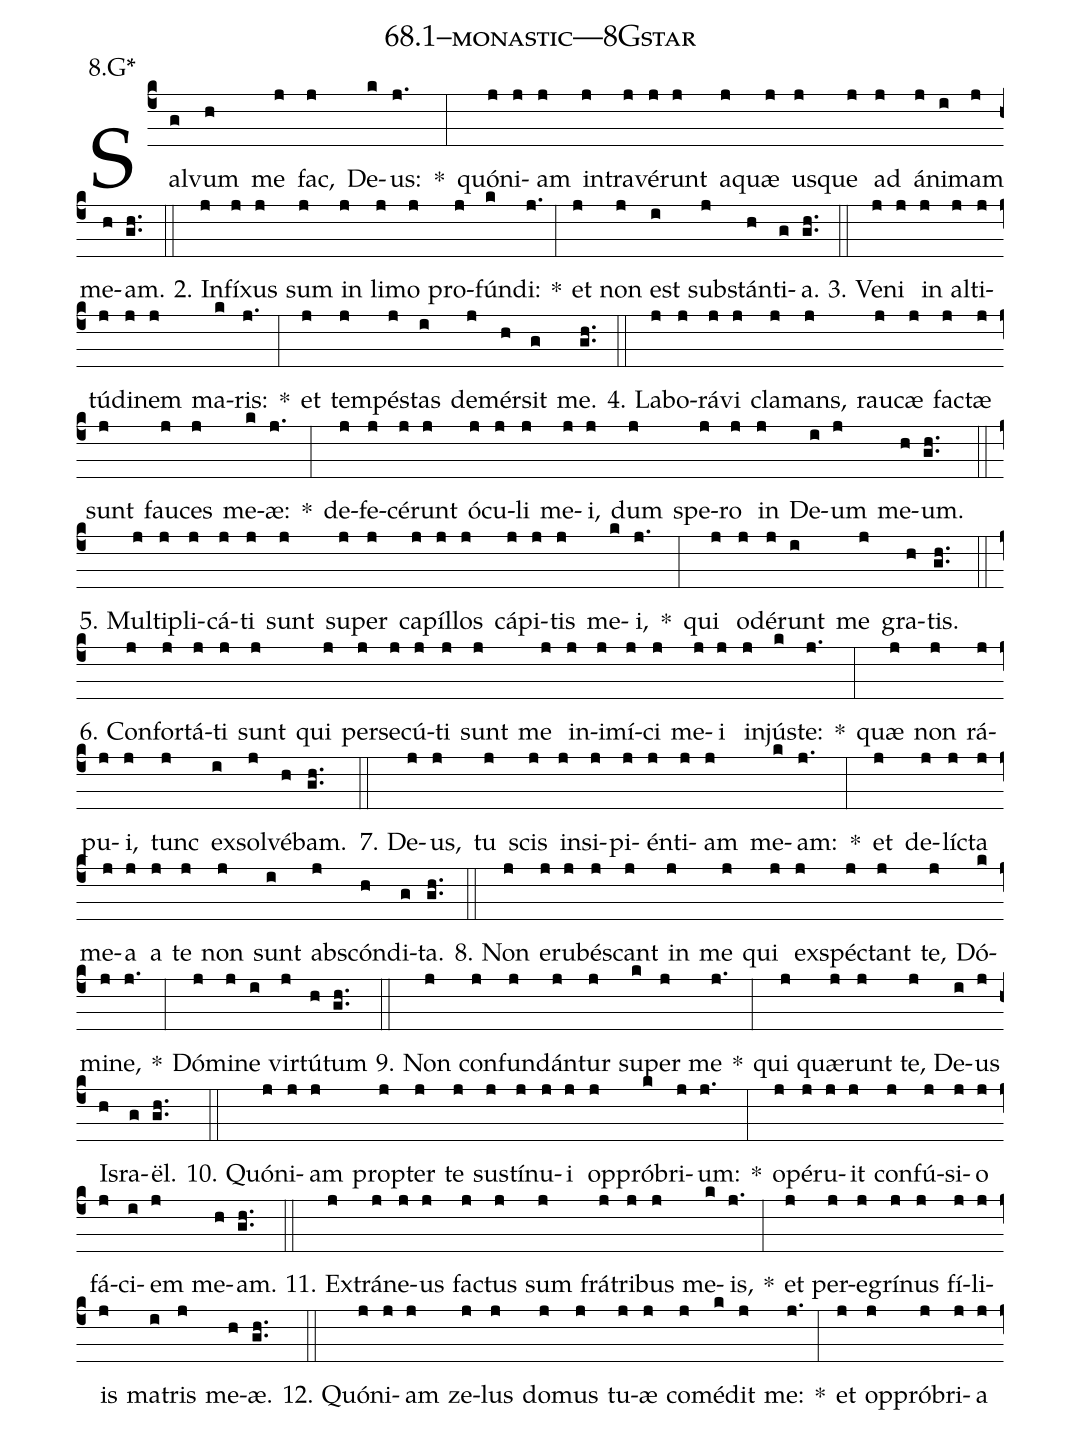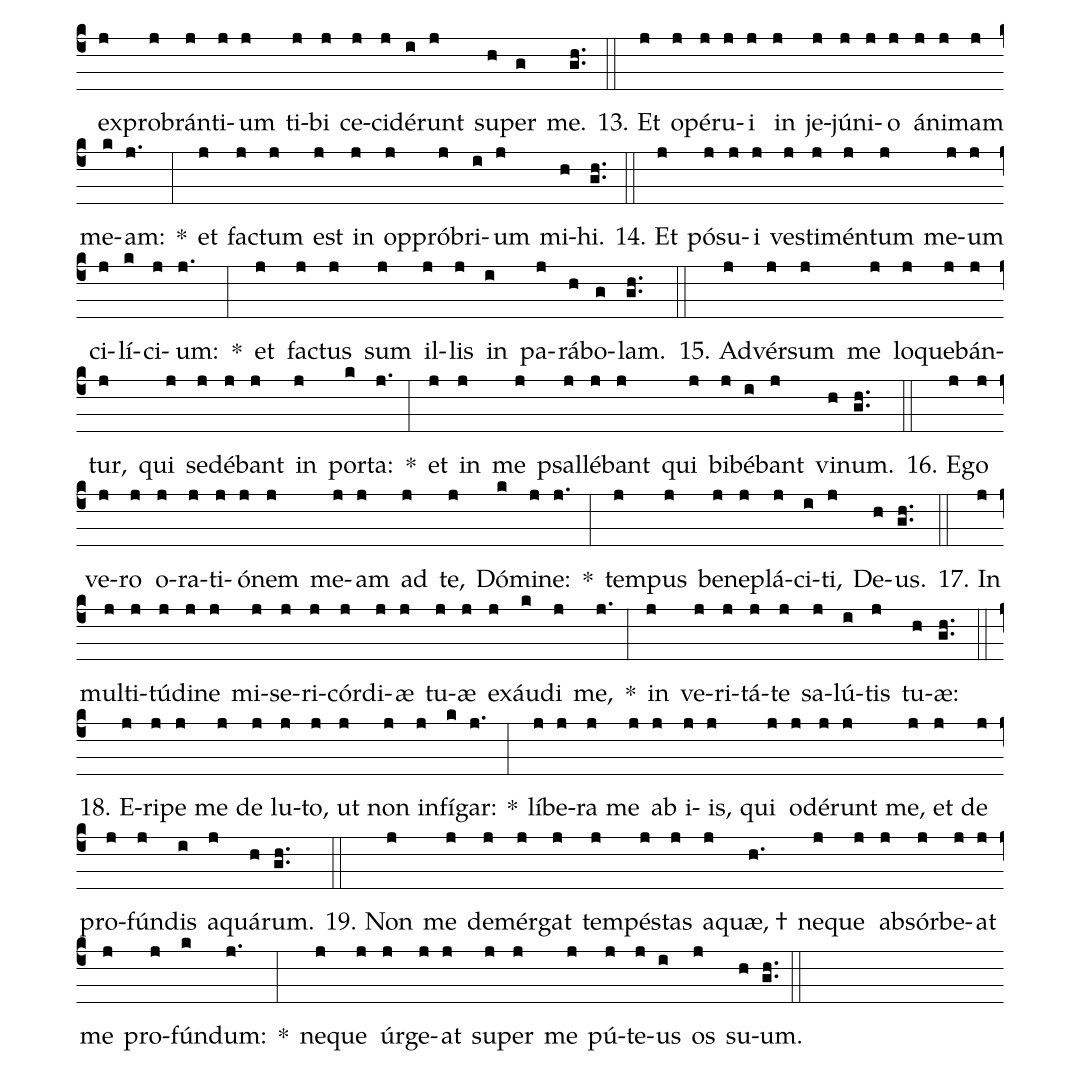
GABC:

name: 68.1--monastic---8Gstar;
annotation: 8.G*;
%%
(c4)Sal(g)vum(h) me(j) fac,(j) De(k)us:(j.) *(:) quón(j)i(j)am(j) in(j)tra(j)vé(j)runt(j) a(j)quæ(j) us(j)que(j) ad(j) á(j)ni(i)mam(j) me(h)am.(gh..) (::)
2. In(j)fí(j)xus(j) sum(j) in(j) li(j)mo(j) pro(j)fún(k)di:(j.) *(:) et(j) non(j) est(i) sub(j)stán(h)ti(g)a.(gh..) (::)
3. Ve(j)ni(j) in(j) al(j)ti(j)tú(j)di(j)nem(j) ma(k)ris:(j.) *(:) et(j) tem(j)pés(j)tas(i) de(j)mér(h)sit(g) me.(gh..) (::)
4. La(j)bo(j)rá(j)vi(j) cla(j)mans,(j) rau(j)cæ(j) fac(j)tæ(j) sunt(j) fau(j)ces(j) me(k)æ:(j.) *(:) de(j)fe(j)cé(j)runt(j) ó(j)cu(j)li(j) me(j)i,(j) dum(j) spe(j)ro(j) in(j) De(i)um(j) me(h)um.(gh..) (::)
5. Mul(j)ti(j)pli(j)cá(j)ti(j) sunt(j) su(j)per(j) ca(j)píl(j)los(j) cá(j)pi(j)tis(j) me(k)i,(j.) *(:) qui(j) o(j)dé(j)runt(i) me(j) gra(h)tis.(gh..) (::)
6. Con(j)for(j)tá(j)ti(j) sunt(j) qui(j) per(j)se(j)cú(j)ti(j) sunt(j) me(j) in(j)i(j)mí(j)ci(j) me(j)i(j) in(j)jús(k)te:(j.) *(:) quæ(j) non(j) rá(j)pu(j)i,(j) tunc(j) ex(i)sol(j)vé(h)bam.(gh..) (::)
7. De(j)us,(j) tu(j) scis(j) in(j)si(j)pi(j)én(j)ti(j)am(j) me(k)am:(j.) *(:) et(j) de(j)líc(j)ta(j) me(j)a(j) a(j) te(j) non(j) sunt(i) abs(j)cón(h)di(g)ta.(gh..) (::)
8. Non(j) e(j)ru(j)bés(j)cant(j) in(j) me(j) qui(j) ex(j)spéc(j)tant(j) te,(j) Dó(k)mi(j)ne,(j.) *(:) Dó(j)mi(j)ne(i) vir(j)tú(h)tum(gh..) (::)
9. Non(j) con(j)fun(j)dán(j)tur(j) su(k)per(j) me(j.) *(:) qui(j) quæ(j)runt(j) te,(j) De(i)us(j) Is(h)ra(g)ël.(gh..) (::)
10. Quón(j)i(j)am(j) prop(j)ter(j) te(j) sus(j)tí(j)nu(j)i(j) op(j)pró(k)bri(j)um:(j.) *(:) o(j)pé(j)ru(j)it(j) con(j)fú(j)si(j)o(j) fá(j)ci(i)em(j) me(h)am.(gh..) (::)
11. Ex(j)trá(j)ne(j)us(j) fac(j)tus(j) sum(j) frá(j)tri(j)bus(j) me(k)is,(j.) *(:) et(j) per(j)e(j)grí(j)nus(j) fí(j)li(j)is(j) ma(i)tris(j) me(h)æ.(gh..) (::)
12. Quón(j)i(j)am(j) ze(j)lus(j) do(j)mus(j) tu(j)æ(j) com(j)é(k)dit(j) me:(j.) *(:) et(j) op(j)pró(j)bri(j)a(j) ex(j)pro(j)brán(j)ti(j)um(j) ti(j)bi(j) ce(j)ci(j)dé(i)runt(j) su(h)per(g) me.(gh..) (::)
13. Et(j) o(j)pé(j)ru(j)i(j) in(j) je(j)jú(j)ni(j)o(j) á(j)ni(j)mam(j) me(k)am:(j.) *(:) et(j) fac(j)tum(j) est(j) in(j) op(j)pró(j)bri(i)um(j) mi(h)hi.(gh..) (::)
14. Et(j) pó(j)su(j)i(j) ves(j)ti(j)mén(j)tum(j) me(j)um(j) ci(j)lí(k)ci(j)um:(j.) *(:) et(j) fac(j)tus(j) sum(j) il(j)lis(j) in(i) pa(j)rá(h)bo(g)lam.(gh..) (::)
15. Ad(j)vér(j)sum(j) me(j) lo(j)que(j)bán(j)tur,(j) qui(j) se(j)dé(j)bant(j) in(j) por(k)ta:(j.) *(:) et(j) in(j) me(j) psal(j)lé(j)bant(j) qui(j) bi(j)bé(i)bant(j) vi(h)num.(gh..) (::)
16. E(j)go(j) ve(j)ro(j) o(j)ra(j)ti(j)ó(j)nem(j) me(j)am(j) ad(j) te,(j) Dó(k)mi(j)ne:(j.) *(:) tem(j)pus(j) be(j)ne(j)plá(j)ci(i)ti,(j) De(h)us.(gh..) (::)
17. In(j) mul(j)ti(j)tú(j)di(j)ne(j) mi(j)se(j)ri(j)cór(j)di(j)æ(j) tu(j)æ(j) ex(j)áu(k)di(j) me,(j.) *(:) in(j) ve(j)ri(j)tá(j)te(j) sa(j)lú(i)tis(j) tu(h)æ:(gh..) (::)
18. E(j)ri(j)pe(j) me(j) de(j) lu(j)to,(j) ut(j) non(j) in(j)fí(k)gar:(j.) *(:) lí(j)be(j)ra(j) me(j) ab(j) i(j)is,(j) qui(j) o(j)dé(j)runt(j) me,(j) et(j) de(j) pro(j)fún(j)dis(i) a(j)quá(h)rum.(gh..) (::)
19. Non(j) me(j) de(j)mér(j)gat(j) tem(j)pés(j)tas(j) a(j)quæ, †(h.) ne(j)que(j) ab(j)sór(j)be(j)at(j) me(j) pro(j)fún(k)dum:(j.) *(:) ne(j)que(j) úr(j)ge(j)at(j) su(j)per(j) me(j) pú(j)te(j)us(i) os(j) su(h)um.(gh..) (::)
